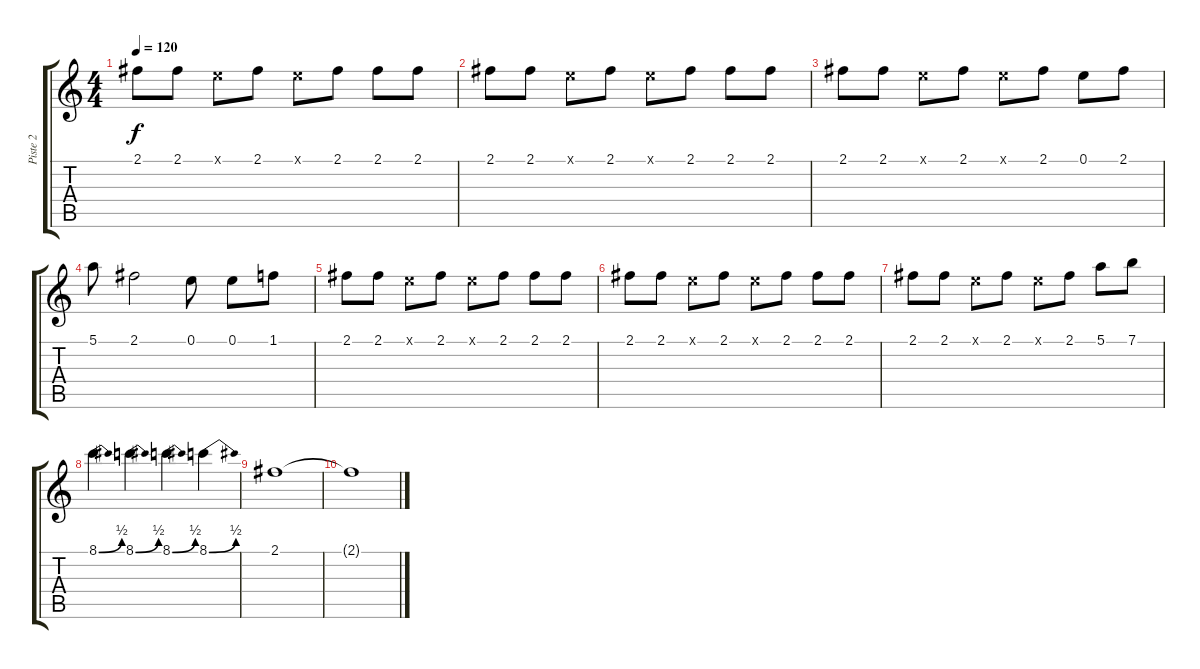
\track ("Piste 2" "Piste 2") {instrument distortionguitar}
\staff {score tabs}
\tuning (E4 B3 G3 D3 A2 E2) {hide}
\ts (4 4)
\tempo 120
\clef g2
\ks c
2.1.8{dy f} 2.1.8 0.1{x}.8 2.1.8 0.1{x}.8 2.1.8 2.1.8 2.1.8 |
2.1.8 2.1.8 0.1{x}.8 2.1.8 0.1{x}.8 2.1.8 2.1.8 2.1.8 |
2.1.8 2.1.8 0.1{x}.8 2.1.8 0.1{x}.8 2.1.8 0.1.8 2.1.8 |
5.1.8 2.1.2 0.1.8 0.1.8 1.1.8 |
2.1.8 2.1.8 0.1{x}.8 2.1.8 0.1{x}.8 2.1.8 2.1.8 2.1.8 |
2.1.8 2.1.8 0.1{x}.8 2.1.8 0.1{x}.8 2.1.8 2.1.8 2.1.8 |
2.1.8 2.1.8 0.1{x}.8 2.1.8 0.1{x}.8 2.1.8 5.1.8 7.1.8 |
8.1{be (bend 0 0 60 2)}.4 8.1{be (bend 0 0 60 2)}.4 8.1{be (bend 0 0 60 2)}.4 8.1{be (bend 0 0 60 2)}.4 |
2.1.1 |
2.1{t}.1
